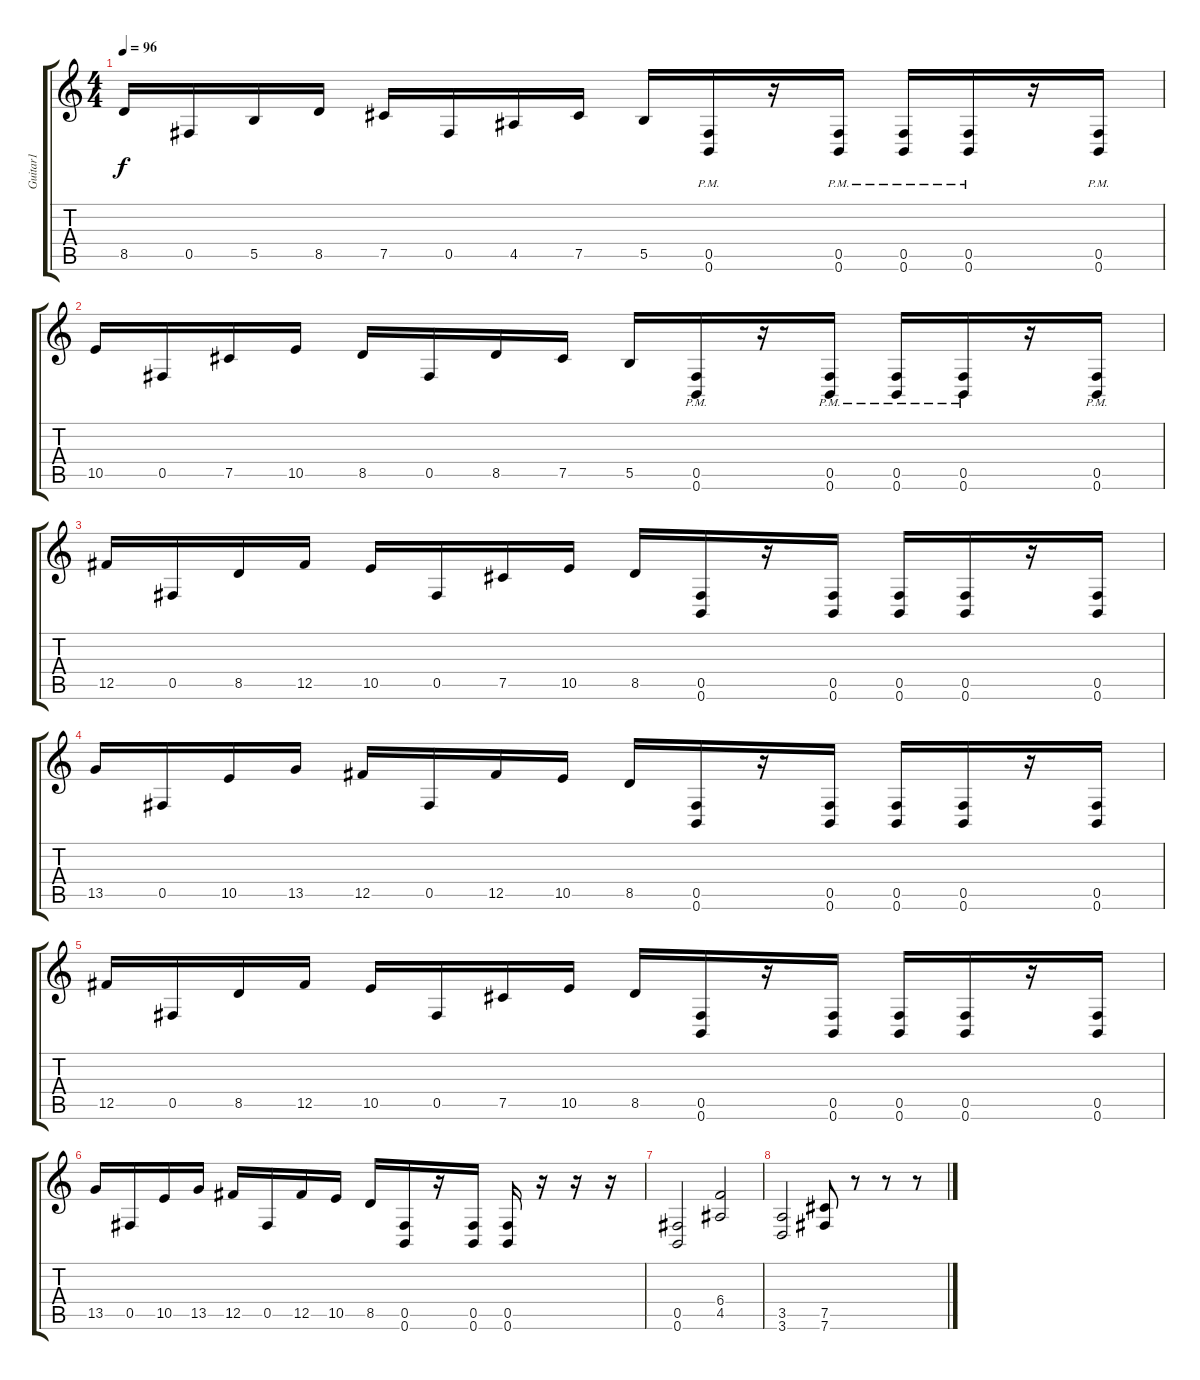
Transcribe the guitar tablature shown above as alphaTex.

\track ("Guitar1" "Guitar1") {instrument distortionguitar}
\staff {score tabs}
\tuning (Db4 Ab3 E3 B2 Gb2 B1) {hide}
\ts (4 4)
\tempo 96
\clef g2
\ks c
8.5.16{dy f} 0.5.16 5.5.16 8.5.16 7.5.16 0.5.16 4.5.16 7.5.16 5.5.16 (0.5{pm} 0.6{pm}).16 r.16 (0.5{pm} 0.6{pm}).16 (0.5{pm} 0.6{pm}).16 (0.5{pm} 0.6{pm}).16 r.16 (0.5{pm} 0.6{pm}).16 |
10.5.16 0.5.16 7.5.16 10.5.16 8.5.16 0.5.16 8.5.16 7.5.16 5.5.16 (0.5{pm} 0.6{pm}).16 r.16 (0.5{pm} 0.6{pm}).16 (0.5{pm} 0.6{pm}).16 (0.5{pm} 0.6{pm}).16 r.16 (0.5{pm} 0.6{pm}).16 |
12.5.16 0.5.16 8.5.16 12.5.16 10.5.16 0.5.16 7.5.16 10.5.16 8.5.16 (0.5 0.6).16 r.16 (0.5 0.6).16 (0.5 0.6).16 (0.5 0.6).16 r.16 (0.5 0.6).16 |
13.5.16 0.5.16 10.5.16 13.5.16 12.5.16 0.5.16 12.5.16 10.5.16 8.5.16 (0.5 0.6).16 r.16 (0.5 0.6).16 (0.5 0.6).16 (0.5 0.6).16 r.16 (0.5 0.6).16 |
12.5.16 0.5.16 8.5.16 12.5.16 10.5.16 0.5.16 7.5.16 10.5.16 8.5.16 (0.5 0.6).16 r.16 (0.5 0.6).16 (0.5 0.6).16 (0.5 0.6).16 r.16 (0.5 0.6).16 |
13.5.16 0.5.16 10.5.16 13.5.16 12.5.16 0.5.16 12.5.16 10.5.16 8.5.16 (0.5 0.6).16 r.16 (0.5 0.6).16 (0.5 0.6).16 r.16 r.16 r.16 |
(0.5 0.6).2 (6.4 4.5).2 |
(3.5 3.6).2 (7.5 7.6).8 r.8 r.8 r.8
